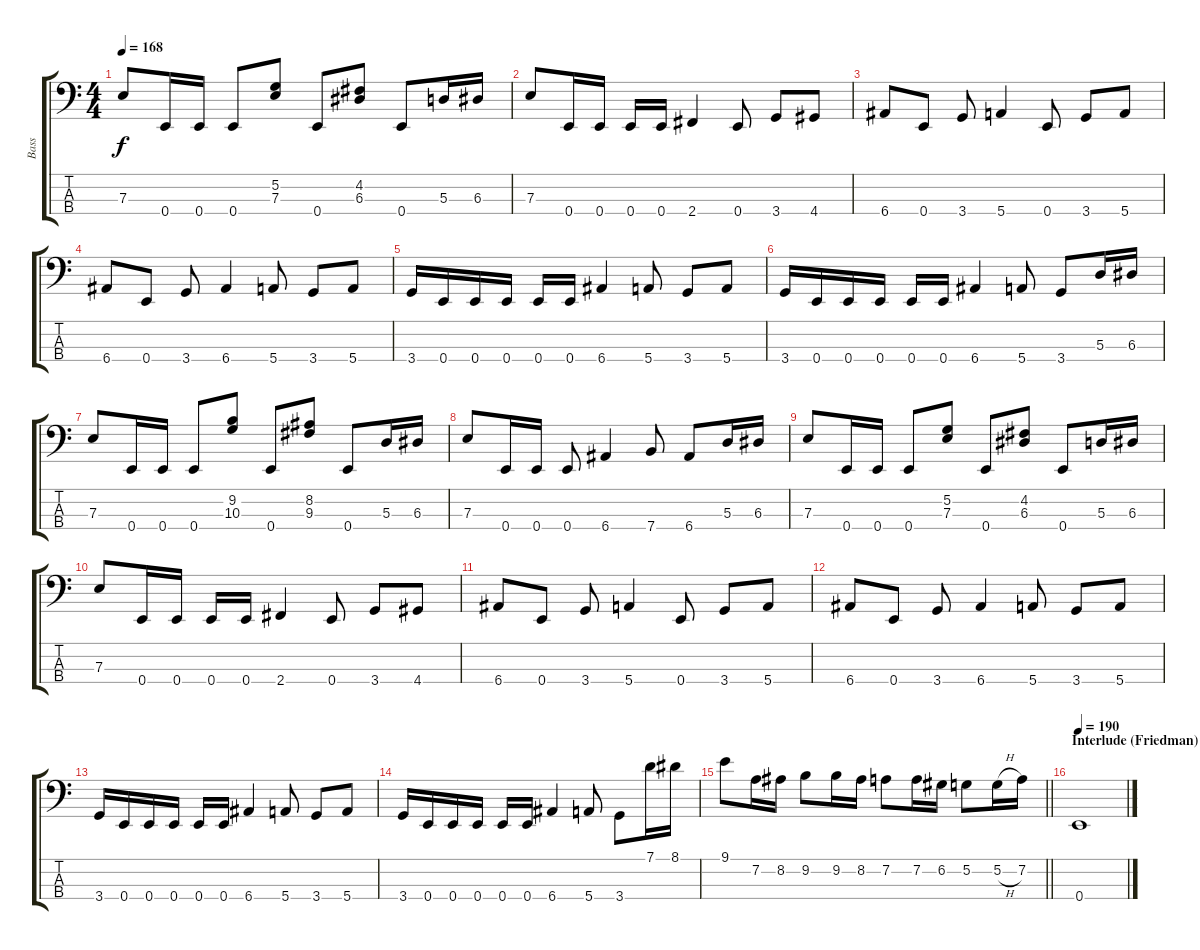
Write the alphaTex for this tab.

\track ("Bass" "Bass") {instrument electricbasspick}
\staff {score tabs}
\tuning (G2 D2 A1 E1) {hide}
\ts (4 4)
\tempo 168
\clef f4
\ks c
7.3.8{dy f} 0.4.16 0.4.16 0.4.8 (5.2 7.3).8 0.4.8 (4.2 6.3).8 0.4.8 5.3.16 6.3.16 |
7.3.8 0.4.16 0.4.16 0.4.16 0.4.16 2.4.4 0.4.8 3.4.8 4.4.8 |
6.4.8 0.4.8 3.4.8 5.4.4 0.4.8 3.4.8 5.4.8 |
6.4.8 0.4.8 3.4.8 6.4.4 5.4.8 3.4.8 5.4.8 |
3.4.16 0.4.16 0.4.16 0.4.16 0.4.16 0.4.16 6.4.4 5.4.8 3.4.8 5.4.8 |
3.4.16 0.4.16 0.4.16 0.4.16 0.4.16 0.4.16 6.4.4 5.4.8 3.4.8 5.3.16 6.3.16 |
7.3.8 0.4.16 0.4.16 0.4.8 (9.2 10.3).8 0.4.8 (8.2 9.3).8 0.4.8 5.3.16 6.3.16 |
7.3.8 0.4.16 0.4.16 0.4.8 6.4.4 7.4.8 6.4.8 5.3.16 6.3.16 |
7.3.8 0.4.16 0.4.16 0.4.8 (5.2 7.3).8 0.4.8 (4.2 6.3).8 0.4.8 5.3.16 6.3.16 |
7.3.8 0.4.16 0.4.16 0.4.16 0.4.16 2.4.4 0.4.8 3.4.8 4.4.8 |
6.4.8 0.4.8 3.4.8 5.4.4 0.4.8 3.4.8 5.4.8 |
6.4.8 0.4.8 3.4.8 6.4.4 5.4.8 3.4.8 5.4.8 |
3.4.16 0.4.16 0.4.16 0.4.16 0.4.16 0.4.16 6.4.4 5.4.8 3.4.8 5.4.8 |
3.4.16 0.4.16 0.4.16 0.4.16 0.4.16 0.4.16 6.4.4 5.4.8 3.4.8 7.1.16 8.1.16 |
\barLineRight lightlight
9.1.8 7.2.16 8.2.16 9.2.8 9.2.16 8.2.16 7.2.8 7.2.16 6.2.16 5.2.8 5.2{h}.16 7.2.16 |
\section ("" "Interlude (Friedman)")
\tempo 190
0.4.1
